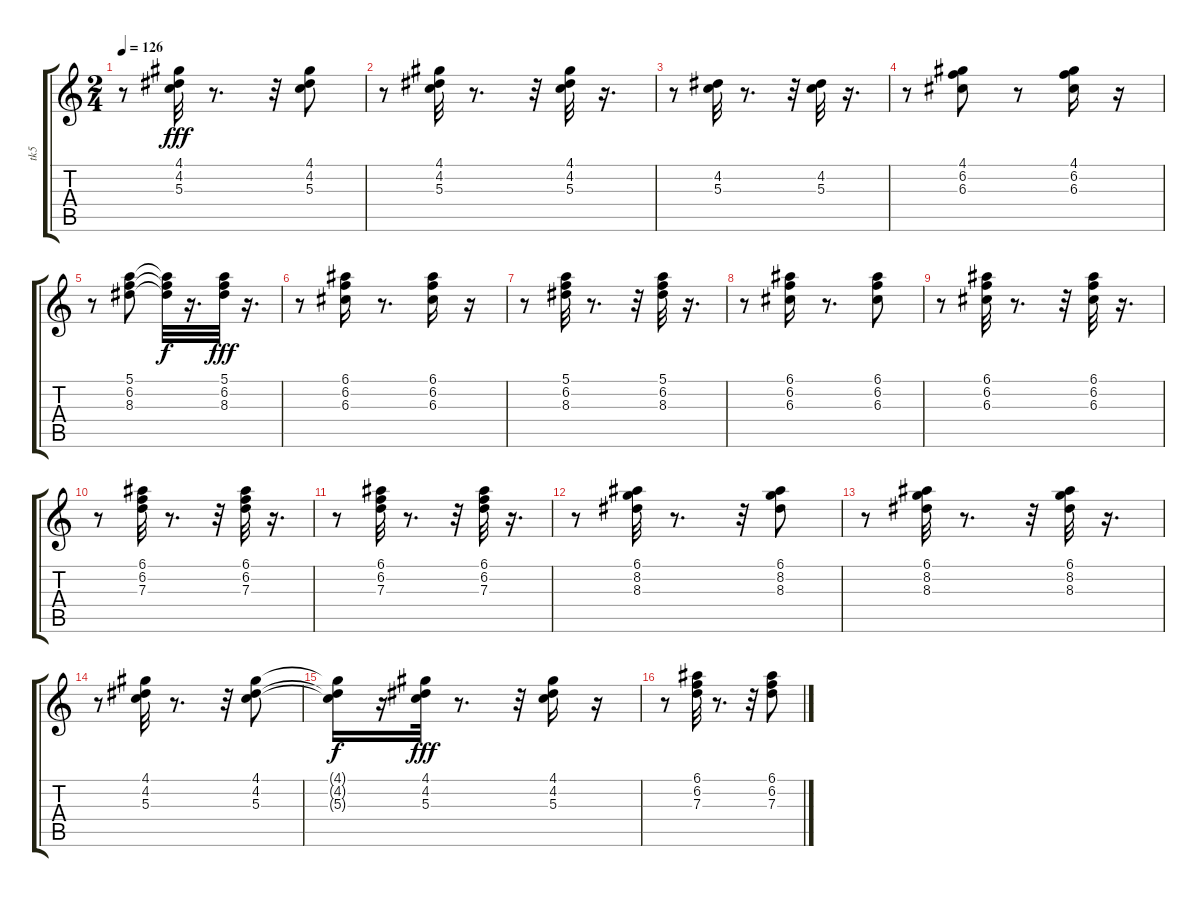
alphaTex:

\track ("tk5" "tk5") {instrument acousticguitarnylon}
\staff {score tabs}
\tuning (E4 B3 G3 D3 A2 E2) {hide}
\ts (2 4)
\tempo 126
\clef g2
\ks c
r.8{dy fff} (4.1 4.2 5.3).32 r.8{d} r.32 (4.1 4.2 5.3).8 |
r.8 (4.1 4.2 5.3).32 r.8{d} r.32 (4.1 4.2 5.3).32 r.16{d} |
r.8 (4.2 5.3).32 r.8{d} r.32 (4.2 5.3).32 r.16{d} |
r.8 (4.1 6.2 6.3).8 r.8 (4.1 6.2 6.3).16 r.16 |
r.8 (5.1 6.2 8.3).8 (5.1{t} 6.2{t} 8.3{t}).32{dy f} r.16{d} (5.1 6.2 8.3).32{dy fff} r.16{d} |
r.8 (6.1 6.2 6.3).16 r.8{d} (6.1 6.2 6.3).16 r.16 |
r.8 (5.1 6.2 8.3).32 r.8{d} r.32 (5.1 6.2 8.3).32 r.16{d} |
r.8 (6.1 6.2 6.3).16 r.8{d} (6.1 6.2 6.3).8 |
r.8 (6.1 6.2 6.3).32 r.8{d} r.32 (6.1 6.2 6.3).32 r.16{d} |
r.8 (6.1 6.2 7.3).32 r.8{d} r.32 (6.1 6.2 7.3).32 r.16{d} |
r.8 (6.1 6.2 7.3).32 r.8{d} r.32 (6.1 6.2 7.3).32 r.16{d} |
r.8 (6.1 8.2 8.3).32 r.8{d} r.32 (6.1 8.2 8.3).8 |
r.8 (6.1 8.2 8.3).32 r.8{d} r.32 (6.1 8.2 8.3).32 r.16{d} |
r.8 (4.1 4.2 5.3).32 r.8{d} r.32 (4.1 4.2 5.3).8 |
(4.1{t} 4.2{t} 5.3{t}).16{dy f} r.16 (4.1 4.2 5.3).32{dy fff} r.8{d} r.32 (4.1 4.2 5.3).16 r.16 |
r.8 (6.1 6.2 7.3).32 r.8{d} r.32 (6.1 6.2 7.3).8
